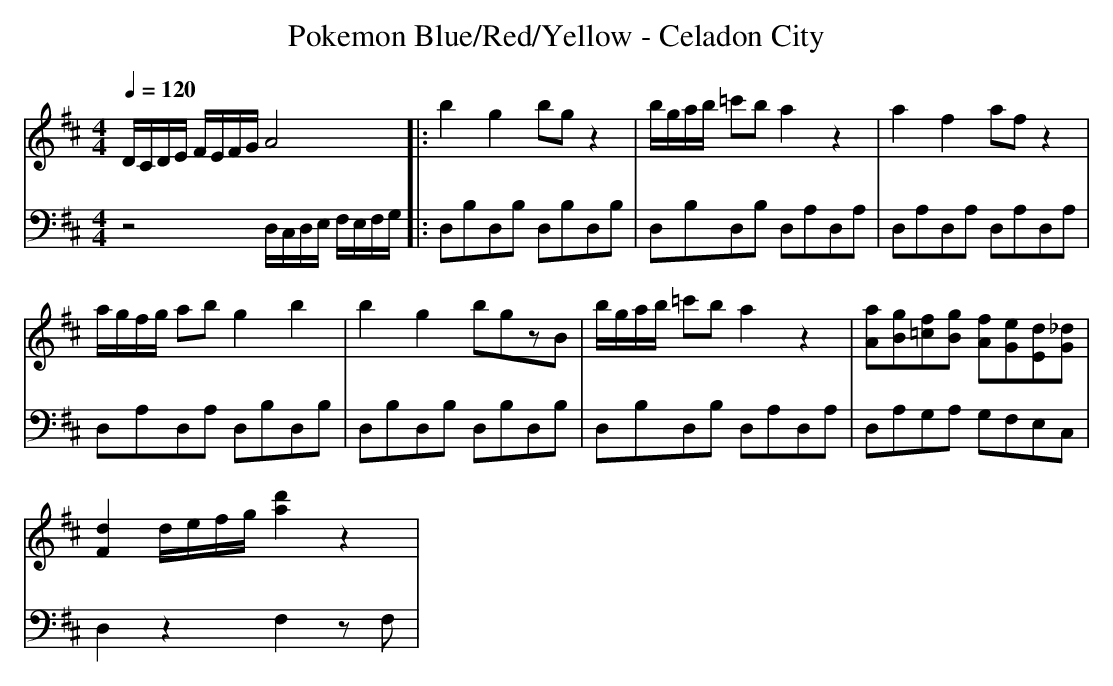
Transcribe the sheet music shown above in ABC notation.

X:1
T:Pokemon Blue/Red/Yellow - Celadon City
M:4/4
Q:1/4=120
L:1/16
V:T treble
V:B bass
K:D
[V:T] DCDE         FEFG         A8         |: b4           g4 b2g2 z4   | bgab         =c'2b2 a4 z4 | a4                    f4 a2f2 z4            |
[V:B] z8           D,C,D,E,     F,E,F,G,   |: D,2B,2D,2B,2 D,2B,2D,2B,2 | D,2B,2D,2B,2 D,2A,2D,2A,2 | D,2A,2D,2A,2          D,2A,2D,2A,2          |
[V:T] agfg         a2b2         g4 b4      |  b4           g4 b2g2z2B2  | bgab         =c'2b2 a4 z4 | [Aa]2[Bg]2[=cf]2[Bg]2 [Af]2[Ge]2[Ed]2[G_d]2 |
[V:B] D,2A,2D,2A,2 D,2B,2D,2B,2            |  D,2B,2D,2B,2 D,2B,2D,2B,2 | D,2B,2D,2B,2 D,2A,2D,2A,2 | D,2A,2G,2A,2          G,2F,2E,2C,2          |
[V:T] [Fd]4        defg         [ad']4 z4  |
[V:B] D,4          z4           F,4 z2 F,2 |
